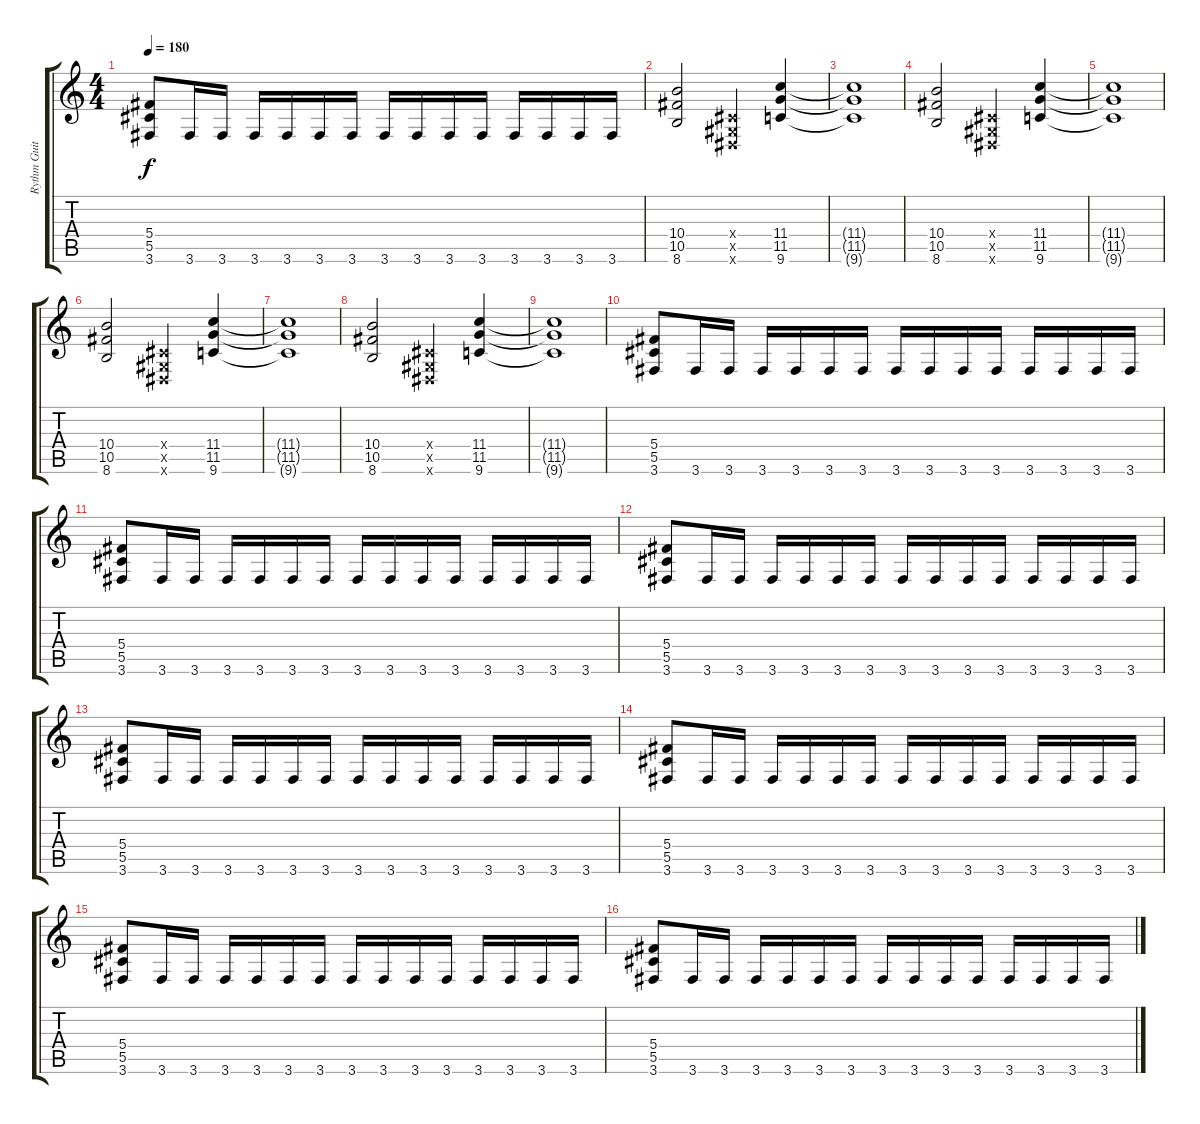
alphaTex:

\track ("Rythm Guitar" "Rythm Guit") {instrument distortionguitar}
\staff {score tabs}
\tuning (Eb4 Bb3 Gb3 Db3 Ab2 Eb2) {hide}
\ts (4 4)
\tempo 180
\clef g2
\ks c
(5.4 5.5 3.6).8{dy f} 3.6.16 3.6.16 3.6.16 3.6.16 3.6.16 3.6.16 3.6.16 3.6.16 3.6.16 3.6.16 3.6.16 3.6.16 3.6.16 3.6.16 |
(10.4 10.5 8.6).2 (0.4{x} 0.5{x} 0.6{x}).4 (11.4 11.5 9.6).4 |
(11.4{t} 11.5{t} 9.6{t}).1 |
(10.4 10.5 8.6).2 (0.4{x} 0.5{x} 0.6{x}).4 (11.4 11.5 9.6).4 |
(11.4{t} 11.5{t} 9.6{t}).1 |
(10.4 10.5 8.6).2 (0.4{x} 0.5{x} 0.6{x}).4 (11.4 11.5 9.6).4 |
(11.4{t} 11.5{t} 9.6{t}).1 |
(10.4 10.5 8.6).2 (0.4{x} 0.5{x} 0.6{x}).4 (11.4 11.5 9.6).4 |
(11.4{t} 11.5{t} 9.6{t}).1 |
(5.4 5.5 3.6).8 3.6.16 3.6.16 3.6.16 3.6.16 3.6.16 3.6.16 3.6.16 3.6.16 3.6.16 3.6.16 3.6.16 3.6.16 3.6.16 3.6.16 |
(5.4 5.5 3.6).8 3.6.16 3.6.16 3.6.16 3.6.16 3.6.16 3.6.16 3.6.16 3.6.16 3.6.16 3.6.16 3.6.16 3.6.16 3.6.16 3.6.16 |
(5.4 5.5 3.6).8 3.6.16 3.6.16 3.6.16 3.6.16 3.6.16 3.6.16 3.6.16 3.6.16 3.6.16 3.6.16 3.6.16 3.6.16 3.6.16 3.6.16 |
(5.4 5.5 3.6).8 3.6.16 3.6.16 3.6.16 3.6.16 3.6.16 3.6.16 3.6.16 3.6.16 3.6.16 3.6.16 3.6.16 3.6.16 3.6.16 3.6.16 |
(5.4 5.5 3.6).8 3.6.16 3.6.16 3.6.16 3.6.16 3.6.16 3.6.16 3.6.16 3.6.16 3.6.16 3.6.16 3.6.16 3.6.16 3.6.16 3.6.16 |
(5.4 5.5 3.6).8 3.6.16 3.6.16 3.6.16 3.6.16 3.6.16 3.6.16 3.6.16 3.6.16 3.6.16 3.6.16 3.6.16 3.6.16 3.6.16 3.6.16 |
(5.4 5.5 3.6).8 3.6.16 3.6.16 3.6.16 3.6.16 3.6.16 3.6.16 3.6.16 3.6.16 3.6.16 3.6.16 3.6.16 3.6.16 3.6.16 3.6.16
